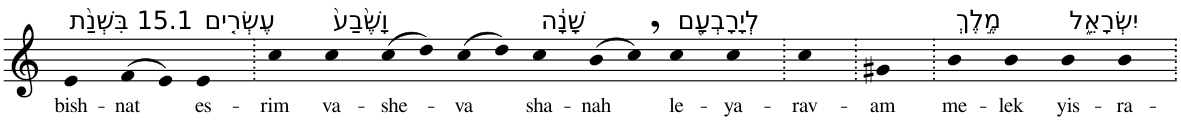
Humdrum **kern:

**kern	**text
*part1	*part1
*staff1	*staff1
*I"Piano	*
*I'Pno	*
*clefG2	*
*k[]	*
=1	=1
!LO:TX:a:t=15.1 בִּשְׁנַ֨ת	!
!	!LO:LY:b
4e	bish-
!	!LO:LY:b
(>8f	-nat
8e)	.
!LO:TX:a:t=עֶשְׂרִ֤ים	!
!	!LO:LY:b
4e	es-
=2.	=2.
!	!LO:LY:b
4cc	-rim
!LO:TX:a:t=וָשֶׁ֙בַע֙	!
!	!LO:LY:b
4cc	va-
!	!LO:LY:b
(>8cc	-she-
8dd)	.
!	!LO:LY:b
(>8cc	-va
8dd)	.
!LO:TX:a:t=שָׁנָ֔ה	!
!	!LO:LY:b
4cc	sha-
!	!LO:LY:b
(>8b	-nah
8cc,)	.
!LO:TX:a:t=לְיָרָבְעָ֖ם	!
!	!LO:LY:b
4cc	le-
!	!LO:LY:b
4cc	-ya-
=3.	=3.
!	!LO:LY:b
4cc	-rav-
=4.	=4.
!	!LO:LY:b
4g#X	-am
=5.	=5.
!LO:TX:a:t=מֶ֣לֶךְ	!
!	!LO:LY:b
4b	me-
!	!LO:LY:b
4b	-lek
!LO:TX:a:t=יִשְׂרָאֵ֑ל	!
!	!LO:LY:b
4b	yis-
!	!LO:LY:b
4b	-ra-
=.	=.
*-	*-
